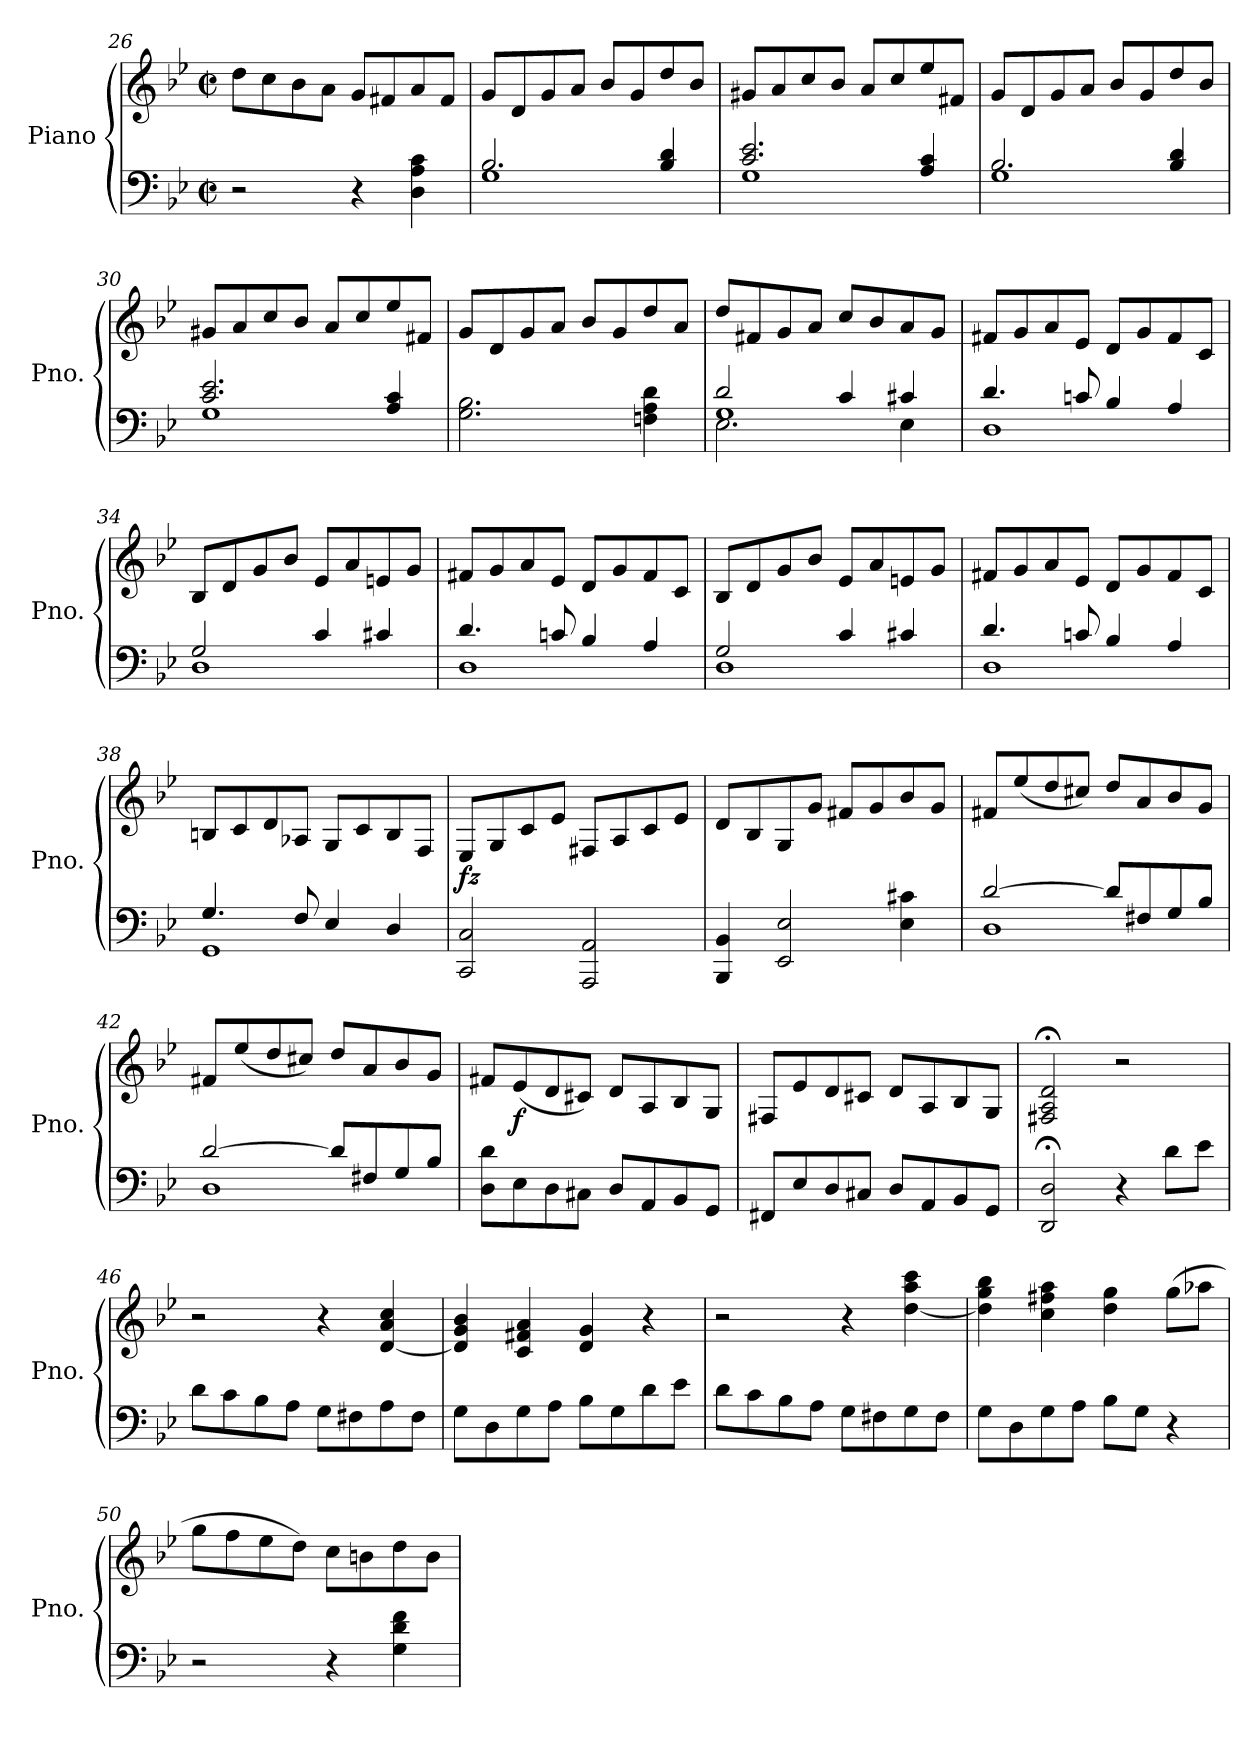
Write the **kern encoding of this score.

**kern	**kern	**dynam
*part1	*part1	*part1
*staff2	*staff1	*staff1/2
*I"Piano	*	*
*I'Pno.	*	*
*clefF4	*clefG2	*
*k[b-e-]	*k[b-e-]	*
*B-:	*B-:	*
*M2/2	*M2/2	*
*met(c|)	*met(c|)	*
=26	=26	=26
2r	8dd\L	.
.	8cc\	.
.	8b-\	.
.	8a\J	.
4r	8g/L	.
.	8f#X/	.
4D\ 4A\ 4c\	8a/	.
.	8f#/J	.
=27	=27	=27
*^	*	*
2.B-/	1G	8g/L	.
.	.	8d/	.
.	.	8g/	.
.	.	8a/J	.
.	.	8b-/L	.
.	.	8g/	.
4B-/ 4d/	.	8dd/	.
.	.	8b-/J	.
=28	=28	=28	=28
2.c/ 2.e-/	1G	8g#X/L	.
.	.	8a/	.
.	.	8cc/	.
.	.	8b-/J	.
.	.	8a/L	.
.	.	8cc/	.
4A/ 4c/	.	8ee-/	.
.	.	8f#X/J	.
=29	=29	=29	=29
2.B-/	1G	8g/L	.
.	.	8d/	.
.	.	8g/	.
.	.	8a/J	.
.	.	8b-/L	.
.	.	8g/	.
4B-/ 4d/	.	8dd/	.
.	.	8b-/J	.
!!LO:LB:g=z
=30	=30	=30	=30
2.c/ 2.e-/	1G	8g#X/L	.
.	.	8a/	.
.	.	8cc/	.
.	.	8b-/J	.
.	.	8a/L	.
.	.	8cc/	.
4A/ 4c/	.	8ee-/	.
.	.	8f#X/J	.
*v	*v	*	*
=31	=31	=31
2.G\ 2.B-\	8g/L	.
.	8d/	.
.	8g/	.
.	8a/J	.
.	8b-/L	.
.	8g/	.
4Fn\ 4A\ 4d\	8dd/	.
.	8a/J	.
=32	=32	=32
*^	*	*
*	*^	*	*
2d/	2.E-\	1G	8dd/L	.
.	.	.	8f#X/	.
.	.	.	8g/	.
.	.	.	8a/J	.
4c/	.	.	8cc/L	.
.	.	.	8b-/	.
4c#X/	4E-\	.	8a/	.
.	.	.	8g/J	.
*	*v	*v	*	*
=33	=33	=33	=33
4.d/	1D	8f#X/L	.
.	.	8g/	.
.	.	8a/	.
8cn/	.	8e-/J	.
4B-/	.	8d/L	.
.	.	8g/	.
4A/	.	8f#/	.
.	.	8c/J	.
=34	=34	=34	=34
2G/	1D	8B-/L	.
.	.	8d/	.
.	.	8g/	.
.	.	8b-/J	.
4c/	.	8e-/L	.
.	.	8a/	.
4c#X/	.	8en/	.
.	.	8g/J	.
!!LO:LB:g=z
=35	=35	=35	=35
4.d/	1D	8f#X/L	.
.	.	8g/	.
.	.	8a/	.
8cn/	.	8e-/J	.
4B-/	.	8d/L	.
.	.	8g/	.
4A/	.	8f#/	.
.	.	8c/J	.
=36	=36	=36	=36
2G/	1D	8B-/L	.
.	.	8d/	.
.	.	8g/	.
.	.	8b-/J	.
4c/	.	8e-/L	.
.	.	8a/	.
4c#X/	.	8en/	.
.	.	8g/J	.
=37	=37	=37	=37
4.d/	1D	8f#X/L	.
.	.	8g/	.
.	.	8a/	.
8cn/	.	8e-/J	.
4B-/	.	8d/L	.
.	.	8g/	.
4A/	.	8f#/	.
.	.	8c/J	.
=38	=38	=38	=38
4.G/	1GG	8Bn/L	.
.	.	8c/	.
.	.	8d/	.
8F/	.	8A-X/J	.
4E-/	.	8G/L	.
.	.	8c/	.
4D/	.	8B/	.
.	.	8F/J	.
*v	*v	*	*
!!LO:LB:g=z
=39	=39	=39
!	!	!LO:DY:a=2
2CC/ 2C/	8E-/L	fz
.	8G/	.
.	8c/	.
.	8e-/J	.
2AAA/ 2AA/	8F#X/L	.
.	8A/	.
.	8c/	.
.	8e-/J	.
=40	=40	=40
4BBB-/ 4BB-/	8d/L	.
.	8B-/	.
2EE-/ 2E-/	8G/	.
.	8g/J	.
.	8f#X/L	.
.	8g/	.
4E-\ 4c#X\	8b-/	.
.	8g/J	.
=41	=41	=41
*^	*	*
[2d/	1D	8f#X/L	.
.	.	(8ee-/	.
.	.	8dd/	.
.	.	8cc#X/J)	.
8d/L]	.	8dd/L	.
8F#X/	.	8a/	.
8G/	.	8b-/	.
8B-/J	.	8g/J	.
=42	=42	=42	=42
[2d/	1D	8f#X/L	.
.	.	(8ee-/	.
.	.	8dd/	.
.	.	8cc#X/J)	.
8d/L]	.	8dd/L	.
8F#X/	.	8a/	.
8G/	.	8b-/	.
8B-/J	.	8g/J	.
*v	*v	*	*
!!LO:LB:g=z
=43	=43	=43
8D\ 8d\L	8f#X/L	.
!	!	!LO:DY:b
8E-\	(8e-/	f
8D\	8d/	.
8C#X\J	8c#X/J)	.
8D/L	8d/L	.
8AA/	8A/	.
8BB-/	8B-/	.
8GG/J	8G/J	.
=44	=44	=44
8FF#X/L	8F#X/L	.
8E-/	8e-/	.
8D/	8d/	.
8C#X/J	8c#X/J	.
8D/L	8d/L	.
8AA/	8A/	.
8BB-/	8B-/	.
8GG/J	8G/J	.
=45	=45	=45
2DD/;< 2D/;<	2F#X/;< 2A/;< 2d/;<	.
4r	2r	.
8d\L	.	.
8e-\J	.	.
=46	=46	=46
8d\L	2r	.
8c\	.	.
8B-\	.	.
8A\J	.	.
8G\L	4r	.
8F#X\	.	.
8A\	[4d/ 4a/ 4cc/	.
8F#\J	.	.
=47	=47	=47
8G\L	4d/] 4g/ 4b-/	.
8D\	.	.
8G\	4c/ 4f#X/ 4a/	.
8A\J	.	.
8B-\L	4d/ 4g/	.
8G\	.	.
8d\	4r	.
8e-\J	.	.
!!LO:LB:g=z
=48	=48	=48
8d\L	2r	.
8c\	.	.
8B-\	.	.
8A\J	.	.
8G\L	4r	.
8F#X\	.	.
8G\	[4dd\ 4aa\ 4ccc\	.
8F#\J	.	.
=49	=49	=49
8G\L	4dd\] 4gg\ 4bb-\	.
8D\	.	.
8G\	4cc\ 4ff#X\ 4aa\	.
8A\J	.	.
8B-\L	4dd\ 4gg\	.
8G\J	.	.
4r	(8gg\L	.
.	8aa-X\J	.
=50	=50	=50
2r	8gg\L	.
.	8ff\	.
.	8ee-\	.
.	8dd\J)	.
4r	8cc\L	.
.	8bn\	.
4G\ 4d\ 4f\	8dd\	.
.	8b\J	.
=	=	=
*-	*-	*-
